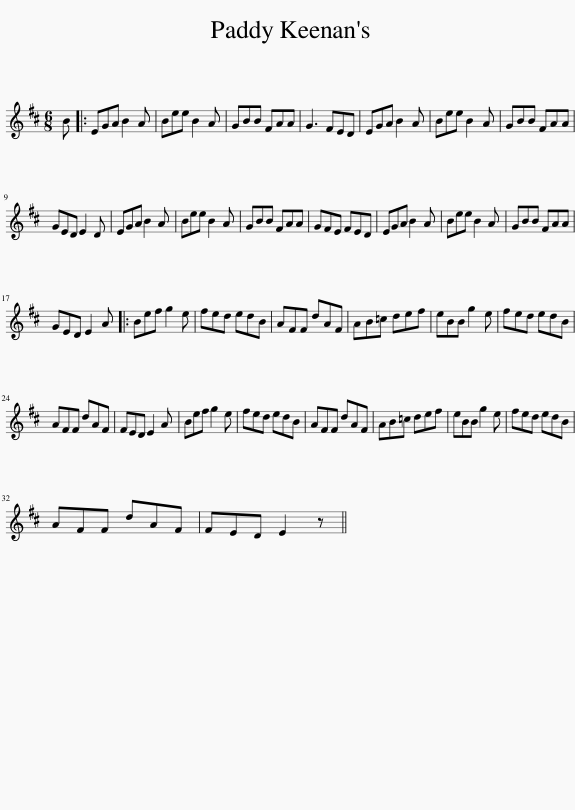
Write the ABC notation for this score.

X:1
L:1/8
M:6/8
I:linebreak $
K:D
V:1 treble
V:1
 B |: EGA B2 A | Bee B2 A | GBB FAA | G3 FED | %5
 EGA B2 A | Bee B2 A | GBB FAA |$ GED E2 D | EGA B2 A | %10
 Bee B2 A | GBB FAA | GFE FED | EGA B2 A | Bee B2 A | %15
 GBB FAA |$ GED E2 A |: Bef g2 e | fed edB | AFF dAF | %20
 AB=c def | eBB g2 e | fed edB |$ AFF dAF | FED E2 A | %25
 Bef g2 e | fed edB | AFF dAF | AB=c def | eBB g2 e | %30
 fed edB |$ AFF dAF | FED E2 z || %33
